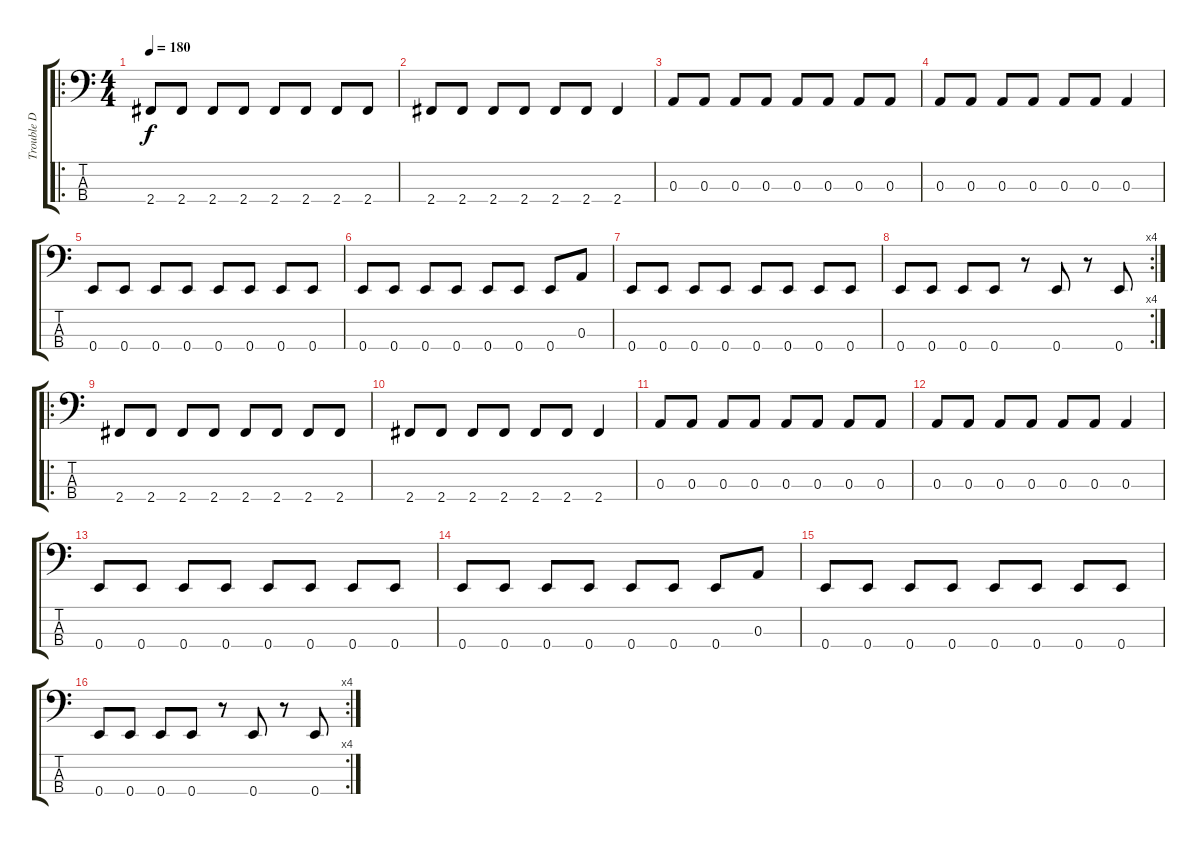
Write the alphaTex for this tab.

\track ("Trouble D" "Trouble D") {instrument electricbassfinger}
\staff {score tabs}
\tuning (G2 D2 A1 E1) {hide}
\ro
\ts (4 4)
\tempo 180
\clef f4
\ks c
2.4.8{dy f} 2.4.8 2.4.8 2.4.8 2.4.8 2.4.8 2.4.8 2.4.8 |
2.4.8 2.4.8 2.4.8 2.4.8 2.4.8 2.4.8 2.4.4 |
0.3.8 0.3.8 0.3.8 0.3.8 0.3.8 0.3.8 0.3.8 0.3.8 |
0.3.8 0.3.8 0.3.8 0.3.8 0.3.8 0.3.8 0.3.4 |
0.4.8 0.4.8 0.4.8 0.4.8 0.4.8 0.4.8 0.4.8 0.4.8 |
0.4.8 0.4.8 0.4.8 0.4.8 0.4.8 0.4.8 0.4.8 0.3.8 |
0.4.8 0.4.8 0.4.8 0.4.8 0.4.8 0.4.8 0.4.8 0.4.8 |
\rc 4
0.4.8 0.4.8 0.4.8 0.4.8 r.8 0.4.8 r.8 0.4.8 |
\ro
2.4.8 2.4.8 2.4.8 2.4.8 2.4.8 2.4.8 2.4.8 2.4.8 |
2.4.8 2.4.8 2.4.8 2.4.8 2.4.8 2.4.8 2.4.4 |
0.3.8 0.3.8 0.3.8 0.3.8 0.3.8 0.3.8 0.3.8 0.3.8 |
0.3.8 0.3.8 0.3.8 0.3.8 0.3.8 0.3.8 0.3.4 |
0.4.8 0.4.8 0.4.8 0.4.8 0.4.8 0.4.8 0.4.8 0.4.8 |
0.4.8 0.4.8 0.4.8 0.4.8 0.4.8 0.4.8 0.4.8 0.3.8 |
0.4.8 0.4.8 0.4.8 0.4.8 0.4.8 0.4.8 0.4.8 0.4.8 |
\rc 4
0.4.8 0.4.8 0.4.8 0.4.8 r.8 0.4.8 r.8 0.4.8
